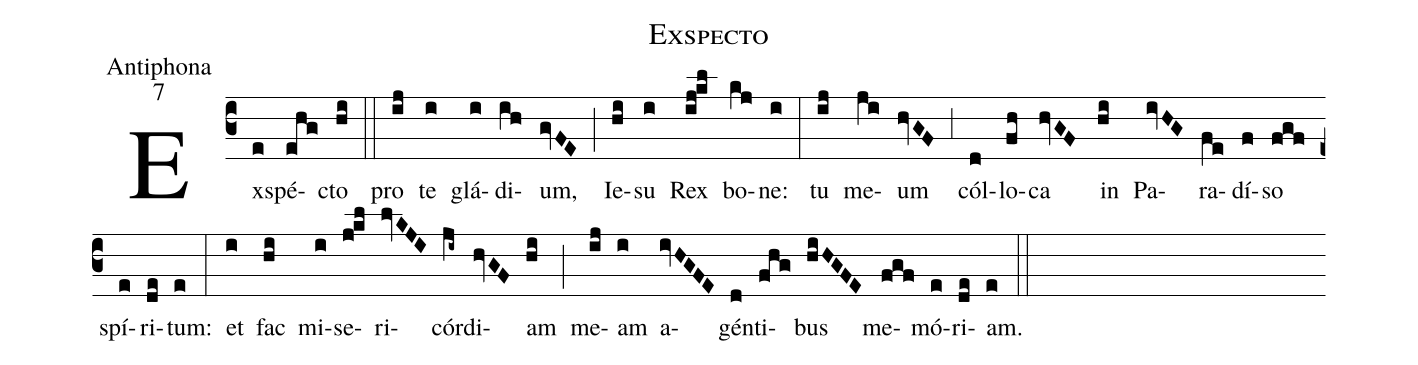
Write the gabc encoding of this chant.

name:Exspecto;
office-part:Antiphona;
mode:7;
%%
(c3) Ex(e)spé(ehg)cto(hi) (::)
pro(ij) te(i) glá(i)di(ih)um,(gvFE) (;) Ie(hi)su(i) Rex(ij!kl) bo(kj)ne:(i) (:)
tu(ij) me(ji)um(hvGF) (,3) cól(d)lo(fh)ca(hvGF) in(hi) Pa(ivHG)ra(fe)dí(f)so(fgf) spí(e)ri(de)tum:(e) (:)
et(i) fac(hi) mi(i)se(j!kl)ri(lvKJI)cór(ji~)di(hvGF)am(hi) (;) me(ij)am(i) a(ivHGFE)gén(d)ti(fhg)bus(hiHGFE) me(fgf)mó(e)ri(de)am.(e) (::)
